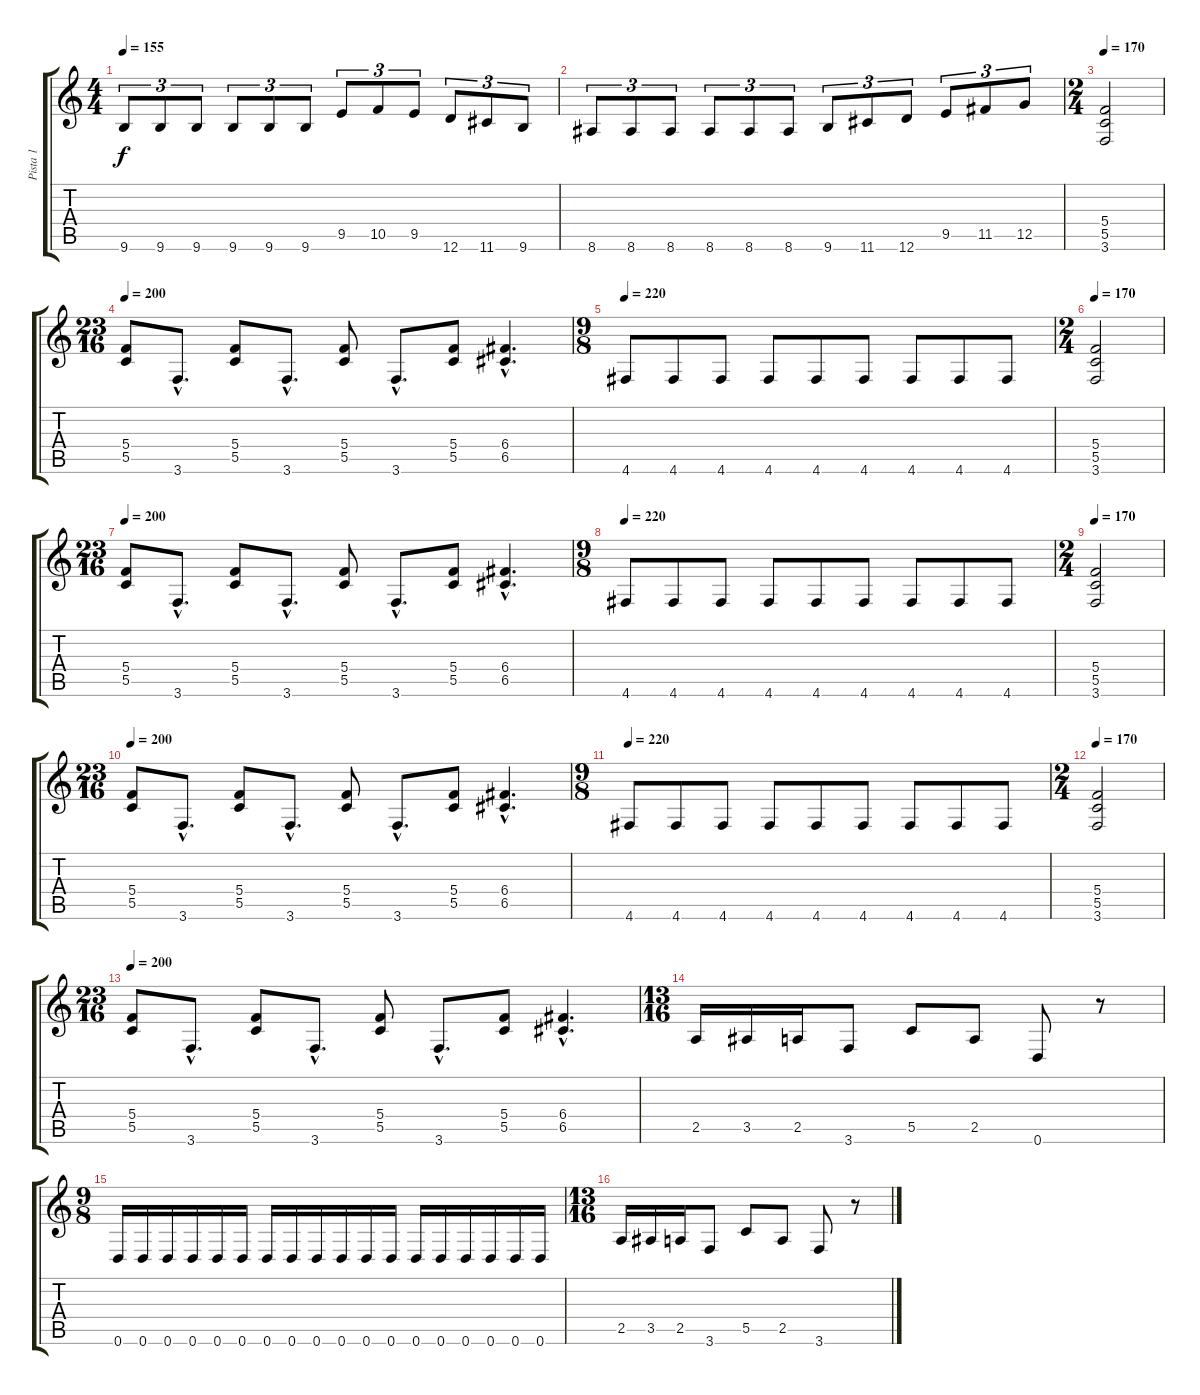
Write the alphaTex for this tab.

\track ("Pista 1" "Pista 1") {instrument distortionguitar}
\staff {score tabs}
\tuning (D4 A3 F3 C3 G2 D2) {hide}
\ts (4 4)
\tempo 155
\clef g2
\ks c
9.6.8{tu (3 2) dy f} 9.6.8{tu (3 2)} 9.6.8{tu (3 2)} 9.6.8{tu (3 2)} 9.6.8{tu (3 2)} 9.6.8{tu (3 2)} 9.5.8{tu (3 2)} 10.5.8{tu (3 2)} 9.5.8{tu (3 2)} 12.6.8{tu (3 2)} 11.6.8{tu (3 2)} 9.6.8{tu (3 2)} |
8.6.8{tu (3 2)} 8.6.8{tu (3 2)} 8.6.8{tu (3 2)} 8.6.8{tu (3 2)} 8.6.8{tu (3 2)} 8.6.8{tu (3 2)} 9.6.8{tu (3 2)} 11.6.8{tu (3 2)} 12.6.8{tu (3 2)} 9.5.8{tu (3 2)} 11.5.8{tu (3 2)} 12.5.8{tu (3 2)} |
\ts (2 4)
\tempo 170
(5.4 5.5 3.6).2 |
\ts (23 16)
\tempo 200
(5.4 5.5).8 3.6{hac}.8{d} (5.4 5.5).8 3.6{hac}.8{d} (5.4 5.5).8 3.6{hac}.8{d} (5.4 5.5).8 (6.4{hac} 6.5{hac}).4{d} |
\ts (9 8)
\tempo 220
4.6.8 4.6.8 4.6.8 4.6.8 4.6.8 4.6.8 4.6.8 4.6.8 4.6.8 |
\ts (2 4)
\tempo 170
(5.4 5.5 3.6).2 |
\ts (23 16)
\tempo 200
(5.4 5.5).8 3.6{hac}.8{d} (5.4 5.5).8 3.6{hac}.8{d} (5.4 5.5).8 3.6{hac}.8{d} (5.4 5.5).8 (6.4{hac} 6.5{hac}).4{d} |
\ts (9 8)
\tempo 220
4.6.8 4.6.8 4.6.8 4.6.8 4.6.8 4.6.8 4.6.8 4.6.8 4.6.8 |
\ts (2 4)
\tempo 170
(5.4 5.5 3.6).2 |
\ts (23 16)
\tempo 200
(5.4 5.5).8 3.6{hac}.8{d} (5.4 5.5).8 3.6{hac}.8{d} (5.4 5.5).8 3.6{hac}.8{d} (5.4 5.5).8 (6.4{hac} 6.5{hac}).4{d} |
\ts (9 8)
\tempo 220
4.6.8 4.6.8 4.6.8 4.6.8 4.6.8 4.6.8 4.6.8 4.6.8 4.6.8 |
\ts (2 4)
\tempo 170
(5.4 5.5 3.6).2 |
\ts (23 16)
\tempo 200
(5.4 5.5).8 3.6{hac}.8{d} (5.4 5.5).8 3.6{hac}.8{d} (5.4 5.5).8 3.6{hac}.8{d} (5.4 5.5).8 (6.4{hac} 6.5{hac}).4{d} |
\ts (13 16)
2.5.16 3.5.16 2.5.16 3.6.8 5.5.8 2.5.8 0.6.8 r.8 |
\ts (9 8)
0.6.16 0.6.16 0.6.16 0.6.16 0.6.16 0.6.16 0.6.16 0.6.16 0.6.16 0.6.16 0.6.16 0.6.16 0.6.16 0.6.16 0.6.16 0.6.16 0.6.16 0.6.16 |
\ts (13 16)
2.5.16 3.5.16 2.5.16 3.6.8 5.5.8 2.5.8 3.6.8 r.8
